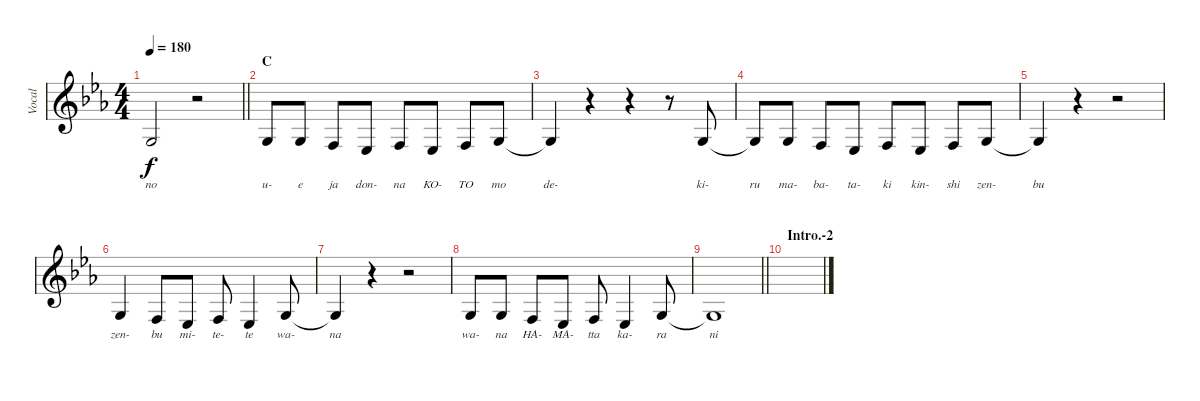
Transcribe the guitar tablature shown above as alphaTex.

\track ("Vocal" "Vocal") {instrument cello}
\staff {score}
\tuning (E4 B3 G3 D3 A2 E2) {hide}
\ts (4 4)
\tempo 180
\clef g2
\barLineRight lightlight
\ks cminor
0.3{t}.2{lyrics (0 "no") lyrics (1 "") lyrics (2 "") lyrics (3 "") lyrics (4 "") dy f} r.2 |
\section ("" "C")
0.3.8{lyrics (0 "u-") lyrics (1 "") lyrics (2 "") lyrics (3 "") lyrics (4 "")} 0.3.8{lyrics (0 "e") lyrics (1 "") lyrics (2 "") lyrics (3 "") lyrics (4 "")} 3.4.8{lyrics (0 "ja") lyrics (1 "") lyrics (2 "") lyrics (3 "") lyrics (4 "")} 1.4.8{lyrics (0 "don-") lyrics (1 "") lyrics (2 "") lyrics (3 "") lyrics (4 "")} 3.4.8{lyrics (0 "na") lyrics (1 "") lyrics (2 "") lyrics (3 "") lyrics (4 "")} 1.4.8{lyrics (0 "KO-") lyrics (1 "") lyrics (2 "") lyrics (3 "") lyrics (4 "")} 3.4.8{lyrics (0 "TO") lyrics (1 "") lyrics (2 "") lyrics (3 "") lyrics (4 "")} 0.3.8{lyrics (0 "mo") lyrics (1 "") lyrics (2 "") lyrics (3 "") lyrics (4 "")} |
0.3{t}.4{lyrics (0 "de-") lyrics (1 "") lyrics (2 "") lyrics (3 "") lyrics (4 "")} r.4 r.4 r.8 0.3.8{lyrics (0 "ki-") lyrics (1 "") lyrics (2 "") lyrics (3 "") lyrics (4 "")} |
0.3{t}.8{lyrics (0 "ru") lyrics (1 "") lyrics (2 "") lyrics (3 "") lyrics (4 "")} 0.3.8{lyrics (0 "ma-") lyrics (1 "") lyrics (2 "") lyrics (3 "") lyrics (4 "")} 3.4.8{lyrics (0 "ba-") lyrics (1 "") lyrics (2 "") lyrics (3 "") lyrics (4 "")} 1.4.8{lyrics (0 "ta-") lyrics (1 "") lyrics (2 "") lyrics (3 "") lyrics (4 "")} 3.4.8{lyrics (0 "ki") lyrics (1 "") lyrics (2 "") lyrics (3 "") lyrics (4 "")} 1.4.8{lyrics (0 "kin-") lyrics (1 "") lyrics (2 "") lyrics (3 "") lyrics (4 "")} 3.4.8{lyrics (0 "shi") lyrics (1 "") lyrics (2 "") lyrics (3 "") lyrics (4 "")} 0.3.8{lyrics (0 "zen-") lyrics (1 "") lyrics (2 "") lyrics (3 "") lyrics (4 "")} |
0.3{t}.4{lyrics (0 "bu") lyrics (1 "") lyrics (2 "") lyrics (3 "") lyrics (4 "")} r.4 r.2 |
0.3.4{lyrics (0 "zen-") lyrics (1 "") lyrics (2 "") lyrics (3 "") lyrics (4 "")} 3.4.8{lyrics (0 "bu") lyrics (1 "") lyrics (2 "") lyrics (3 "") lyrics (4 "")} 1.4.8{lyrics (0 "mi-") lyrics (1 "") lyrics (2 "") lyrics (3 "") lyrics (4 "")} 3.4.8{lyrics (0 "te-") lyrics (1 "") lyrics (2 "") lyrics (3 "") lyrics (4 "")} 1.4.4{lyrics (0 "te") lyrics (1 "") lyrics (2 "") lyrics (3 "") lyrics (4 "")} 0.3.8{lyrics (0 "wa-") lyrics (1 "") lyrics (2 "") lyrics (3 "") lyrics (4 "")} |
0.3{t}.4{lyrics (0 "na") lyrics (1 "") lyrics (2 "") lyrics (3 "") lyrics (4 "")} r.4 r.2 |
0.3.8{lyrics (0 "wa-") lyrics (1 "") lyrics (2 "") lyrics (3 "") lyrics (4 "")} 0.3.8{lyrics (0 "na") lyrics (1 "") lyrics (2 "") lyrics (3 "") lyrics (4 "")} 3.4.8{lyrics (0 "HA-") lyrics (1 "") lyrics (2 "") lyrics (3 "") lyrics (4 "")} 1.4.8{lyrics (0 "MA-") lyrics (1 "") lyrics (2 "") lyrics (3 "") lyrics (4 "")} 3.4.8{lyrics (0 "tta") lyrics (1 "") lyrics (2 "") lyrics (3 "") lyrics (4 "")} 1.4.4{lyrics (0 "ka-") lyrics (1 "") lyrics (2 "") lyrics (3 "") lyrics (4 "")} 0.3.8{lyrics (0 "ra") lyrics (1 "") lyrics (2 "") lyrics (3 "") lyrics (4 "")} |
\barLineRight lightlight
0.3{t}.1{lyrics (0 "ni") lyrics (1 "") lyrics (2 "") lyrics (3 "") lyrics (4 "")} |
\section ("" "Intro.-2")
